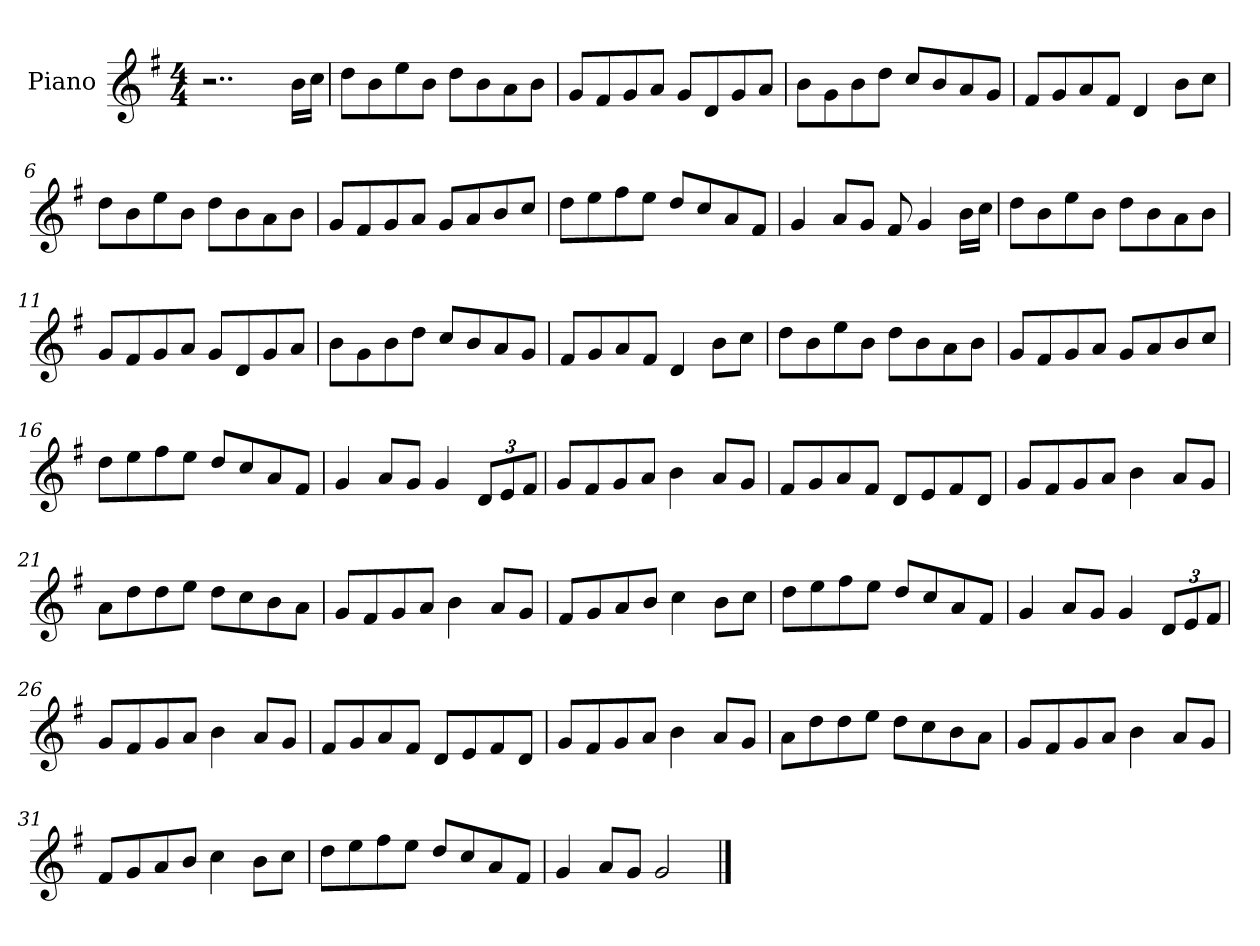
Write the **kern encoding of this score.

**kern
*part1
*staff1
*I"Piano
*I'Pno
*clefG2
*k[f#]
*M4/4
=1
2..r
16b\LL
16cc\JJ
=2
8dd\L
8b\
8ee\
8b\J
8dd\L
8b\
8a\
8b\J
=3
8g/L
8f#/
8g/
8a/J
8g/L
8d/
8g/
8a/J
=4
8b\L
8g\
8b\
8dd\J
8cc/L
8b/
8a/
8g/J
=5
8f#/L
8g/
8a/
8f#/J
4d/
8b\L
8cc\J
=6
8dd\L
8b\
8ee\
8b\J
8dd\L
8b\
8a\
8b\J
=7
8g/L
8f#/
8g/
8a/J
8g/L
8a/
8b/
8cc/J
=8
8dd\L
8ee\
8ff#\
8ee\J
8dd/L
8cc/
8a/
8f#/J
=9
4g/
8a/L
8g/J
8f#/
4g/
16b\LL
16cc\JJ
=10
8dd\L
8b\
8ee\
8b\J
8dd\L
8b\
8a\
8b\J
=11
8g/L
8f#/
8g/
8a/J
8g/L
8d/
8g/
8a/J
=12
8b\L
8g\
8b\
8dd\J
8cc/L
8b/
8a/
8g/J
=13
8f#/L
8g/
8a/
8f#/J
4d/
8b\L
8cc\J
=14
8dd\L
8b\
8ee\
8b\J
8dd\L
8b\
8a\
8b\J
=15
8g/L
8f#/
8g/
8a/J
8g/L
8a/
8b/
8cc/J
=16
8dd\L
8ee\
8ff#\
8ee\J
8dd/L
8cc/
8a/
8f#/J
=17
4g/
8a/L
8g/J
4g/
12d/L
12e/
12f#/J
=18
8g/L
8f#/
8g/
8a/J
4b\
8a/L
8g/J
=19
8f#/L
8g/
8a/
8f#/J
8d/L
8e/
8f#/
8d/J
=20
8g/L
8f#/
8g/
8a/J
4b\
8a/L
8g/J
=21
8a\L
8dd\
8dd\
8ee\J
8dd\L
8cc\
8b\
8a\J
=22
8g/L
8f#/
8g/
8a/J
4b\
8a/L
8g/J
=23
8f#/L
8g/
8a/
8b/J
4cc\
8b\L
8cc\J
=24
8dd\L
8ee\
8ff#\
8ee\J
8dd/L
8cc/
8a/
8f#/J
=25
4g/
8a/L
8g/J
4g/
12d/L
12e/
12f#/J
=26
8g/L
8f#/
8g/
8a/J
4b\
8a/L
8g/J
=27
8f#/L
8g/
8a/
8f#/J
8d/L
8e/
8f#/
8d/J
=28
8g/L
8f#/
8g/
8a/J
4b\
8a/L
8g/J
=29
8a\L
8dd\
8dd\
8ee\J
8dd\L
8cc\
8b\
8a\J
=30
8g/L
8f#/
8g/
8a/J
4b\
8a/L
8g/J
=31
8f#/L
8g/
8a/
8b/J
4cc\
8b\L
8cc\J
=32
8dd\L
8ee\
8ff#\
8ee\J
8dd/L
8cc/
8a/
8f#/J
=33
4g/
8a/L
8g/J
2g/
==
*-
